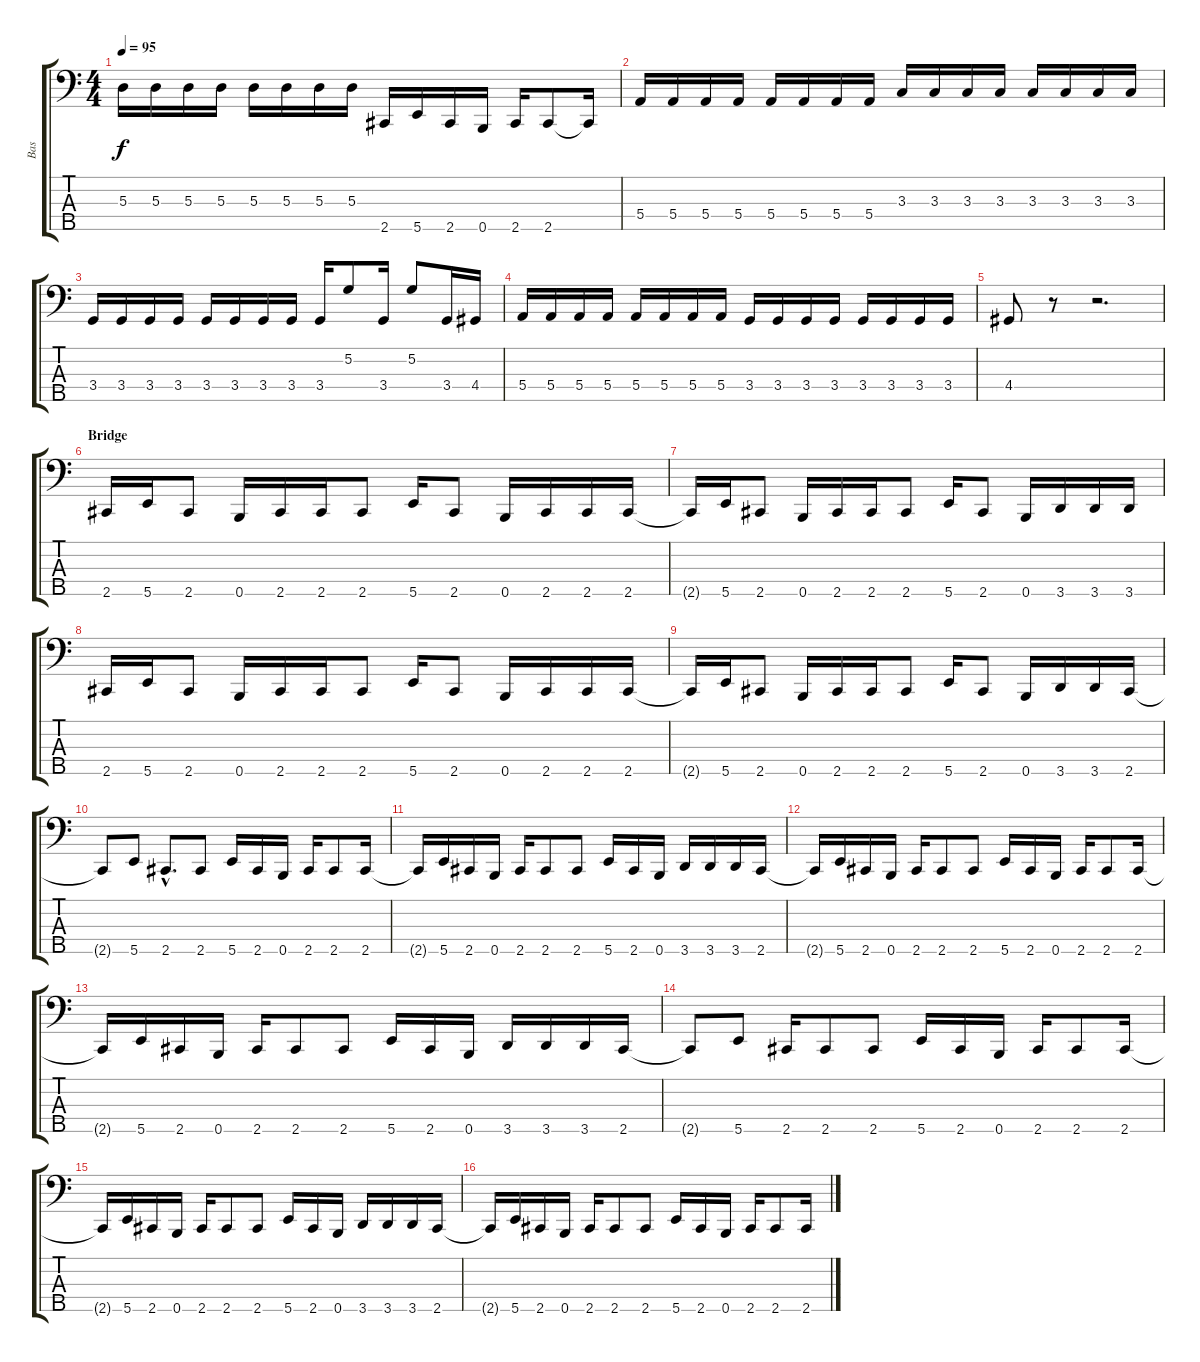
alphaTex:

\track ("Bas" "Bas") {instrument electricbassfinger}
\staff {score tabs}
\tuning (G2 D2 A1 E1 B0) {hide}
\ts (4 4)
\tempo 95
\clef f4
\ks c
5.3.16{dy f} 5.3.16 5.3.16 5.3.16 5.3.16 5.3.16 5.3.16 5.3.16 2.5.16 5.5.16 2.5.16 0.5.16 2.5.16 2.5.8 2.5{t}.16 |
5.4.16 5.4.16 5.4.16 5.4.16 5.4.16 5.4.16 5.4.16 5.4.16 3.3.16 3.3.16 3.3.16 3.3.16 3.3.16 3.3.16 3.3.16 3.3.16 |
3.4.16 3.4.16 3.4.16 3.4.16 3.4.16 3.4.16 3.4.16 3.4.16 3.4.16 5.2.8 3.4.16 5.2.8 3.4.16 4.4.16 |
5.4.16 5.4.16 5.4.16 5.4.16 5.4.16 5.4.16 5.4.16 5.4.16 3.4.16 3.4.16 3.4.16 3.4.16 3.4.16 3.4.16 3.4.16 3.4.16 |
4.4.8 r.8 r.2{d} |
\section ("" "Bridge")
2.5.16 5.5.16 2.5.8 0.5.16 2.5.16 2.5.16 2.5.8 5.5.16 2.5.8 0.5.16 2.5.16 2.5.16 2.5.16 |
2.5{t}.16 5.5.16 2.5.8 0.5.16 2.5.16 2.5.16 2.5.8 5.5.16 2.5.8 0.5.16 3.5.16 3.5.16 3.5.16 |
2.5.16 5.5.16 2.5.8 0.5.16 2.5.16 2.5.16 2.5.8 5.5.16 2.5.8 0.5.16 2.5.16 2.5.16 2.5.16 |
2.5{t}.16 5.5.16 2.5.8 0.5.16 2.5.16 2.5.16 2.5.8 5.5.16 2.5.8 0.5.16 3.5.16 3.5.16 2.5.16 |
2.5{t}.8 5.5.8 2.5{hac}.8{d} 2.5.8 5.5.16 2.5.16 0.5.16 2.5.16 2.5.8 2.5.16 |
2.5{t}.16 5.5.16 2.5.16 0.5.16 2.5.16 2.5.8 2.5.8 5.5.16 2.5.16 0.5.16 3.5.16 3.5.16 3.5.16 2.5.16 |
2.5{t}.16 5.5.16 2.5.16 0.5.16 2.5.16 2.5.8 2.5.8 5.5.16 2.5.16 0.5.16 2.5.16 2.5.8 2.5.16 |
2.5{t}.16 5.5.16 2.5.16 0.5.16 2.5.16 2.5.8 2.5.8 5.5.16 2.5.16 0.5.16 3.5.16 3.5.16 3.5.16 2.5.16 |
2.5{t}.8 5.5.8 2.5.16 2.5.8 2.5.8 5.5.16 2.5.16 0.5.16 2.5.16 2.5.8 2.5.16 |
2.5{t}.16 5.5.16 2.5.16 0.5.16 2.5.16 2.5.8 2.5.8 5.5.16 2.5.16 0.5.16 3.5.16 3.5.16 3.5.16 2.5.16 |
2.5{t}.16 5.5.16 2.5.16 0.5.16 2.5.16 2.5.8 2.5.8 5.5.16 2.5.16 0.5.16 2.5.16 2.5.8 2.5.16
